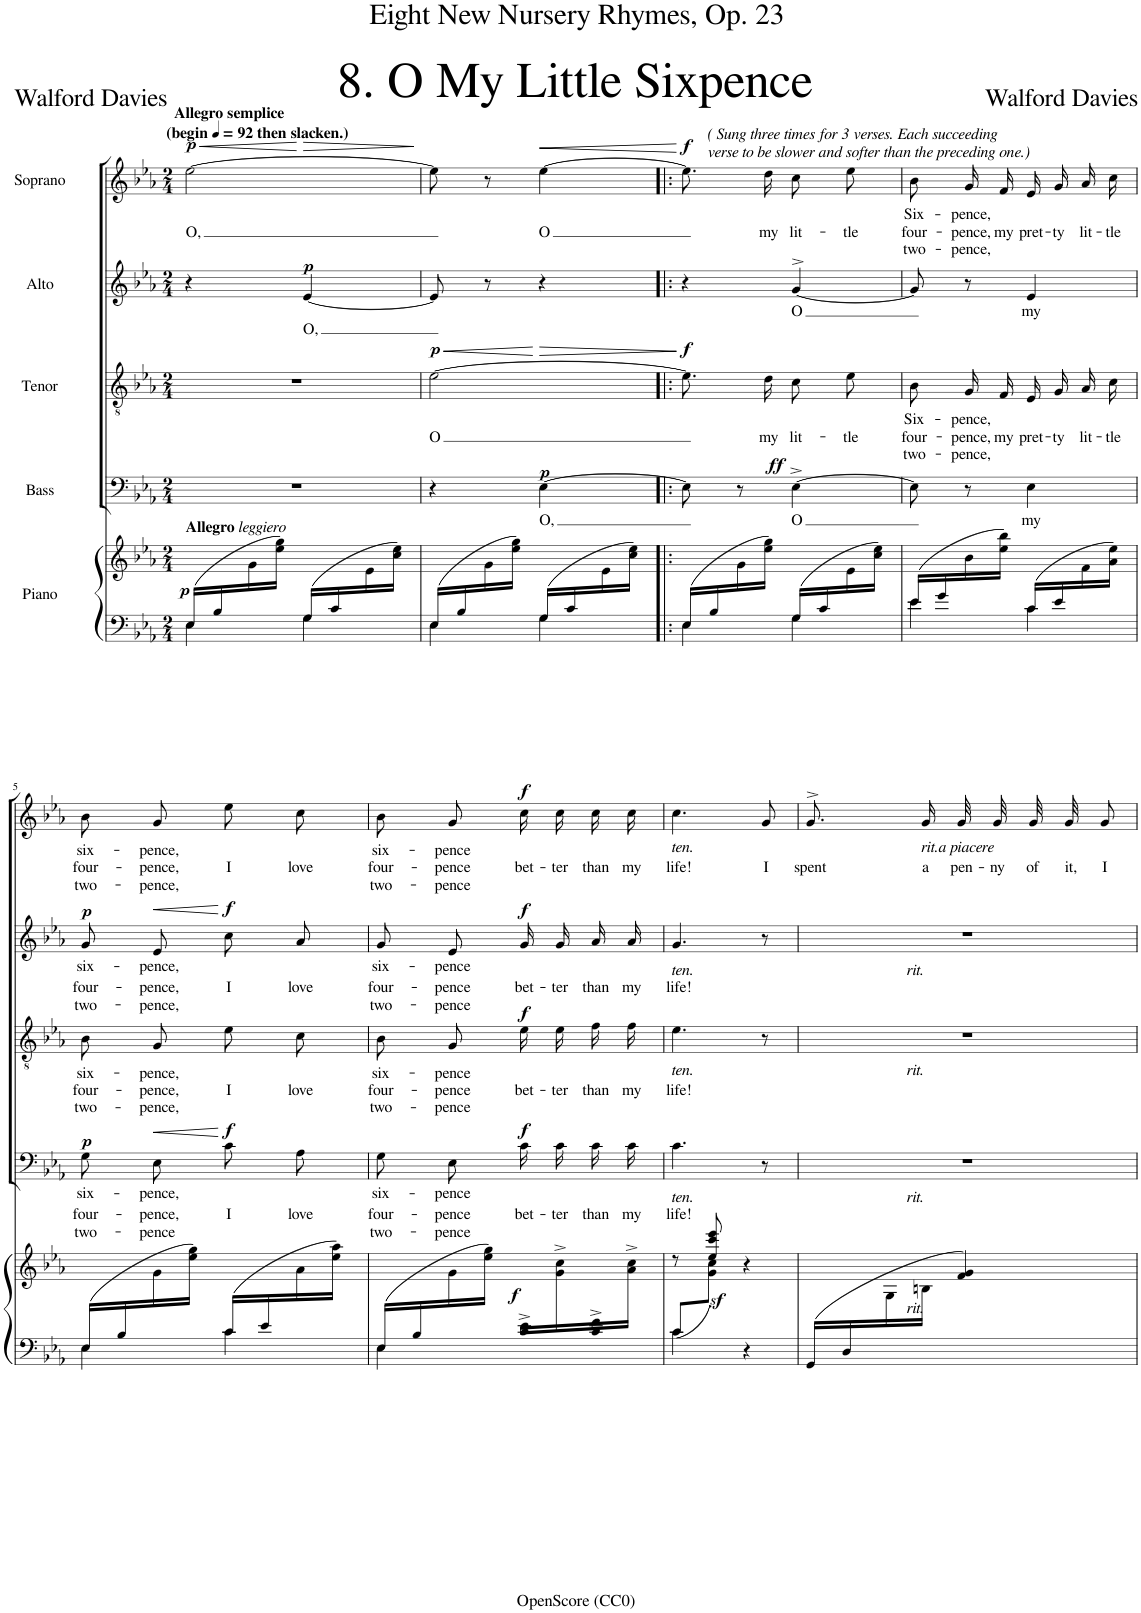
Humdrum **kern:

**kern	**kern	**dynam	**kern	**text	**text	**text	**dynam	**kern	**text	**text	**text	**dynam	**kern	**text	**text	**text	**dynam	**kern	**text	**text	**text	**dynam
*part5	*part5	*part5	*part4	*part4	*part4	*part4	*part4	*part3	*part3	*part3	*part3	*part3	*part2	*part2	*part2	*part2	*part2	*part1	*part1	*part1	*part1	*part1
*staff6	*staff5	*staff5/6	*staff4	*staff4	*staff4	*staff4	*staff4	*staff3	*staff3	*staff3	*staff3	*staff3	*staff2	*staff2	*staff2	*staff2	*staff2	*staff1	*staff1	*staff1	*staff1	*staff1
*I"Piano	*	*	*I"Bass	*	*	*	*	*I"Tenor	*	*	*	*	*I"Alto	*	*	*	*	*I"Soprano	*	*	*	*
*I'Pno	*	*	*	*	*	*	*	*	*	*	*	*	*	*	*	*	*	*	*	*	*	*
*clefF4	*clefG2	*	*clefF4	*	*	*	*	*clefGv2	*	*	*	*	*clefG2	*	*	*	*	*clefG2	*	*	*	*
*	*	*	*	*	*	*	*	*Trd1c2	*	*	*	*	*Trd4c7	*	*	*	*	*	*	*	*	*
*k[b-e-a-]	*k[b-e-a-]	*	*k[b-e-a-]	*	*	*	*	*k[b-e-a-]	*	*	*	*	*k[b-e-a-]	*	*	*	*	*k[b-e-a-]	*	*	*	*
*M2/4	*M2/4	*	*M2/4	*	*	*	*	*M2/4	*	*	*	*	*M2/4	*	*	*	*	*M2/4	*	*	*	*
*MM92	*MM92	*	*MM92	*	*	*	*	*MM92	*	*	*	*	*MM92	*	*	*	*	*MM92	*	*	*	*
=1	=1	=1	=1	=1	=1	=1	=1	=1	=1	=1	=1	=1	=1	=1	=1	=1	=1	=1	=1	=1	=1	=1
*^	*	*	*	*	*	*	*	*	*	*	*	*	*	*	*	*	*	*	*	*	*	*
!	!	!	!	!	!	!	!	!	!	!	!	!	!	!	!	!	!	!	!LO:TX:a:B:t=(begin	!	!	!	!
!	!	!	!	!	!	!	!	!	!	!	!	!	!	!	!	!	!	!	!LO:TX:a:B:t=then slacken.)	!	!	!	!
!	!	!	!	!	!	!	!	!	!	!	!	!	!	!	!	!	!	!	!LO:TX:a:B:t=Allegro semplice	!	!	!	!
!	!	!LO:TX:a:B:t=Allegro	!	!	!	!	!	!	!	!	!	!	!	!	!	!	!	!	!	!	!	!	!
!	!	!LO:TX:a:i:t=leggiero	!	!	!	!	!	!	!	!	!	!	!	!	!	!	!	!	!	!	!	!	!
!	!	!	!LO:DY:b	!	!	!	!	!	!	!	!	!	!	!	!	!	!	!	!	!	!LO:LY:b	!	!LO:HP:b
*	*	*	*	*	*	*	*	*	*	*	*	*	*	*	*	*	*	*	*^	*	*	*	*
!	!	!	!	!	!	!	!	!	!	!	!	!	!	!	!	!	!	!	!	!	!	!	!	!LO:DY:n=1:a
(16E-/LL	4E-\	8ryy	p	2r	.	.	.	.	2r	.	.	.	.	4r	.	.	.	.	[2ee-\	4ryy	.	O,	.	< p
16B-/	.	.	.	.	.	.	.	.	.	.	.	.	.	.	.	.	.	.	.	.	.	.	.	.
8ryy	.	16g\	.	.	.	.	.	.	.	.	.	.	.	.	.	.	.	.	.	.	.	.	.	.
.	.	16ee-\ 16gg\JJ)	.	.	.	.	.	.	.	.	.	.	.	.	.	.	.	.	.	.	.	.	.	.
!	!	!	!	!	!	!	!	!	!	!	!	!	!	!	!	!LO:LY:b	!	!LO:DY:a	!	!	!	!	!	!
(16G/LL	4G\	8ryy	.	.	.	.	.	.	.	.	.	.	.	[4e-/	.	O,	.	p	.	4ryy	.	.	.	[
16c/	.	.	.	.	.	.	.	.	.	.	.	.	.	.	.	.	.	.	.	.	.	.	.	.
8ryy	.	16e-\	.	.	.	.	.	.	.	.	.	.	.	.	.	.	.	.	.	.	.	.	.	.
.	.	16cc\ 16ee-\JJ)	.	.	.	.	.	.	.	.	.	.	.	.	.	.	.	.	.	.	.	.	.	.
*	*	*	*	*	*	*	*	*	*	*	*	*	*	*	*	*	*	*	*v	*v	*	*	*	*
=2	=2	=2	=2	=2	=2	=2	=2	=2	=2	=2	=2	=2	=2	=2	=2	=2	=2	=2	=2	=2	=2	=2	=2
!	!	!	!	!	!	!	!	!	!	!	!LO:LY:b	!	!LO:HP:b	!	!	!	!	!	!	!	!	!	!
*	*	*	*	*	*	*	*	*	*^	*	*	*	*	*	*	*	*	*	*	*	*	*	*
!	!	!	!	!	!	!	!	!	!	!	!	!	!	!LO:DY:n=1:a	!	!	!	!	!	!	!	!	!	!
(16E-/LL	4E-\	8ryy	.	4r	.	.	.	.	[2e-\	4ryy	.	O	.	< p	8e-/]	.	.	.	.	8ee-\]	.	.	.	.
16B-/	.	.	.	.	.	.	.	.	.	.	.	.	.	.	.	.	.	.	.	.	.	.	.	.
8ryy	.	16g\	.	.	.	.	.	.	.	.	.	.	.	.	8r	.	.	.	.	8r	.	.	.	.
.	.	16ee-\ 16gg\JJ)	.	.	.	.	.	.	.	.	.	.	.	.	.	.	.	.	.	.	.	.	.	.
!	!	!	!	!	!LO:LY:b	!	!	!LO:DY:a	!	!	!	!	!	!	!	!	!	!	!	!	!	!LO:LY:b	!	!LO:HP:b
(16G/LL	4G\	8ryy	.	[4E-\	O,	.	.	p	.	4ryy	.	.	.	[	4r	.	.	.	.	[4ee-\	.	O	.	<
16c/	.	.	.	.	.	.	.	.	.	.	.	.	.	.	.	.	.	.	.	.	.	.	.	.
8ryy	.	16e-\	.	.	.	.	.	.	.	.	.	.	.	.	.	.	.	.	.	.	.	.	.	.
.	.	16cc\ 16ee-\JJ)	.	.	.	.	.	.	.	.	.	.	.	.	.	.	.	.	.	.	.	.	.	.
*v	*v	*	*	*	*	*	*	*	*v	*v	*	*	*	*	*	*	*	*	*	*	*	*	*	*
.	.	.	.	.	.	.	.	.	.	.	.	.	.	.	.	.	.	.	.	.	.	[
=3!|:	=3!|:	=3!|:	=3!|:	=3!|:	=3!|:	=3!|:	=3!|:	=3!|:	=3!|:	=3!|:	=3!|:	=3!|:	=3!|:	=3!|:	=3!|:	=3!|:	=3!|:	=3!|:	=3!|:	=3!|:	=3!|:	=3!|:
*^	*	*	*	*	*	*	*	*	*	*	*	*	*	*	*	*	*	*	*	*	*	*
!	!	!	!	!	!	!	!	!	!	!	!	!	!	!	!	!	!	!	!LO:TX:a:i:t=( Sung three times for 3 verses. Each succeeding	!	!	!	!
!	!	!	!	!	!	!	!	!	!	!	!	!	!	!	!	!	!	!	!LO:TX:a:t=verse to be slower and softer than the preceding one.)	!	!	!	!
!	!	!	!	!	!	!	!	!	!	!	!	!	!LO:DY:a	!	!	!	!	!	!	!	!	!	!LO:DY:a
(16E-/LL	4E-\	8ryy	.	8E-\]	.	.	.	.	8.e-\L]	.	.	.	f	4r	.	.	.	.	8.ee-\L]	.	.	.	f
16B-/	.	.	.	.	.	.	.	.	.	.	.	.	.	.	.	.	.	.	.	.	.	.	.
8ryy	.	16g\	.	8r	.	.	.	.	.	.	.	.	.	.	.	.	.	.	.	.	.	.	.
!	!	!	!	!	!	!	!	!	!	!	!LO:LY:b	!	!	!	!	!	!	!	!	!	!LO:LY:b	!	!
.	.	16ee-\ 16gg\JJ)	.	.	.	.	.	.	16d\Jk	.	my	.	.	.	.	.	.	.	16dd\Jk	.	my	.	.
!	!	!	!	!	!LO:LY:b	!	!	!LO:DY:a	!	!	!LO:LY:b	!	!	!	!LO:LY:b	!	!	!	!	!	!LO:LY:b	!	!
(16G/LL	4G\	8ryy	.	[4E-^\	O	.	.	ff	8c\L	.	lit-	.	.	[4g^>/	O	.	.	.	8cc\L	.	lit-	.	.
16c/	.	.	.	.	.	.	.	.	.	.	.	.	.	.	.	.	.	.	.	.	.	.	.
!	!	!	!	!	!	!	!	!	!	!	!LO:LY:b	!	!	!	!	!	!	!	!	!	!LO:LY:b	!	!
8ryy	.	16e-\	.	.	.	.	.	.	8e-\J	.	-tle	.	.	.	.	.	.	.	8ee-\J	.	-tle	.	.
.	.	16cc\ 16ee-\JJ)	.	.	.	.	.	.	.	.	.	.	.	.	.	.	.	.	.	.	.	.	.
=4	=4	=4	=4	=4	=4	=4	=4	=4	=4	=4	=4	=4	=4	=4	=4	=4	=4	=4	=4	=4	=4	=4	=4
!	!	!	!	!	!	!	!	!	!	!LO:LY:b	!LO:LY:b	!LO:LY:b	!	!	!	!	!	!	!	!LO:LY:b	!LO:LY:b	!LO:LY:b	!
(16e-/LL	4e-\	8ryy	.	8E-\]	.	.	.	.	8B-/L	Six-	four-	two-	.	8g/]	.	.	.	.	8b-/L	Six-	four-	two-	.
16g/	.	.	.	.	.	.	.	.	.	.	.	.	.	.	.	.	.	.	.	.	.	.	.
!	!	!	!	!	!	!	!	!	!	!LO:LY:b	!LO:LY:b	!LO:LY:b	!	!	!	!	!	!	!	!LO:LY:b	!LO:LY:b	!LO:LY:b	!
8ryy	.	16b-\	.	8r	.	.	.	.	16G/L	-pence,	-pence,	-pence,	.	8r	.	.	.	.	16g/L	-pence,	-pence,	-pence,	.
!	!	!	!	!	!	!	!	!	!	!	!LO:LY:b	!	!	!	!	!	!	!	!	!	!LO:LY:b	!	!
.	.	16ee-\ 16bb-\JJ)	.	.	.	.	.	.	16F/JJ	.	my	.	.	.	.	.	.	.	16f/JJ	.	my	.	.
!	!	!	!	!	!LO:LY:b	!	!	!	!	!	!LO:LY:b	!	!	!	!LO:LY:b	!	!	!	!	!	!LO:LY:b	!	!
(16c/LL	4c\	8ryy	.	4E-\	my	.	.	.	16E-/LL	.	pret-	.	.	4e-/	my	.	.	.	16e-/LL	.	pret-	.	.
!	!	!	!	!	!	!	!	!	!	!	!LO:LY:b	!	!	!	!	!	!	!	!	!	!LO:LY:b	!	!
16e-/	.	.	.	.	.	.	.	.	16G/J	.	-ty	.	.	.	.	.	.	.	16g/J	.	-ty	.	.
!	!	!	!	!	!	!	!	!	!	!	!LO:LY:b	!	!	!	!	!	!	!	!	!	!LO:LY:b	!	!
8ryy	.	16f\	.	.	.	.	.	.	16A-/L	.	lit-	.	.	.	.	.	.	.	16a-/L	.	lit-	.	.
!	!	!	!	!	!	!	!	!	!	!	!LO:LY:b	!	!	!	!	!	!	!	!	!	!LO:LY:b	!	!
.	.	16a-\ 16ee-\JJ)	.	.	.	.	.	.	16c/JJ	.	-tle	.	.	.	.	.	.	.	16cc/JJ	.	-tle	.	.
!!LO:LB:g=z
=5	=5	=5	=5	=5	=5	=5	=5	=5	=5	=5	=5	=5	=5	=5	=5	=5	=5	=5	=5	=5	=5	=5	=5
!	!	!	!	!	!LO:LY:b	!LO:LY:b	!LO:LY:b	!LO:DY:a	!	!LO:LY:b	!LO:LY:b	!LO:LY:b	!	!	!LO:LY:b	!LO:LY:b	!LO:LY:b	!LO:DY:a	!	!LO:LY:b	!LO:LY:b	!LO:LY:b	!
(16E-/LL	4E-\	8ryy	.	8G\L	six-	four-	two-	p	8B-/L	six-	four-	two-	.	8g/L	six-	four-	two-	p	8b-/L	six-	four-	two-	.
16B-/	.	.	.	.	.	.	.	.	.	.	.	.	.	.	.	.	.	.	.	.	.	.	.
!	!	!	!	!	!LO:LY:b	!LO:LY:b	!LO:LY:b	!LO:HP:b	!	!LO:LY:b	!LO:LY:b	!LO:LY:b	!	!	!LO:LY:b	!LO:LY:b	!LO:LY:b	!LO:HP:b	!	!LO:LY:b	!LO:LY:b	!LO:LY:b	!
8ryy	.	16g\	.	8E-\J	-pence,	-pence,	-pence	<	8G/J	-pence,	-pence,	-pence,	.	8e-/J	-pence,	-pence,	-pence,	<	8g/J	-pence,	-pence,	-pence,	.
.	.	16ee-\ 16gg\JJ)	.	.	.	.	.	.	.	.	.	.	.	.	.	.	.	.	.	.	.	.	.
!	!	!	!	!	!	!LO:LY:b	!	!LO:DY:n=1:a	!	!	!LO:LY:b	!	!	!	!	!LO:LY:b	!	!LO:DY:n=1:a	!	!	!LO:LY:b	!	!
(16c/LL	4c\	8ryy	.	8c\L	.	I	.	[ f	8e-\L	.	I	.	.	8cc\L	.	I	.	[ f	8ee-\L	.	I	.	.
16e-/	.	.	.	.	.	.	.	.	.	.	.	.	.	.	.	.	.	.	.	.	.	.	.
!	!	!	!	!	!	!LO:LY:b	!	!	!	!	!LO:LY:b	!	!	!	!	!LO:LY:b	!	!	!	!	!LO:LY:b	!	!
8ryy	.	16a-\	.	8A-\J	.	love	.	.	8c\J	.	love	.	.	8a-\J	.	love	.	.	8cc\J	.	love	.	.
.	.	16ee-\ 16aa-\JJ)	.	.	.	.	.	.	.	.	.	.	.	.	.	.	.	.	.	.	.	.	.
=6	=6	=6	=6	=6	=6	=6	=6	=6	=6	=6	=6	=6	=6	=6	=6	=6	=6	=6	=6	=6	=6	=6	=6
!	!	!	!	!	!LO:LY:b	!LO:LY:b	!LO:LY:b	!	!	!LO:LY:b	!LO:LY:b	!LO:LY:b	!	!	!LO:LY:b	!LO:LY:b	!LO:LY:b	!	!	!LO:LY:b	!LO:LY:b	!LO:LY:b	!
(16E-/LL	4E-\	8ryy	.	8G\L	six-	four-	two-	.	8B-/L	six-	four-	two-	.	8g/L	six-	four-	two-	.	8b-/L	six-	four-	two-	.
16B-/	.	.	.	.	.	.	.	.	.	.	.	.	.	.	.	.	.	.	.	.	.	.	.
!	!	!	!	!	!LO:LY:b	!LO:LY:b	!LO:LY:b	!	!	!LO:LY:b	!LO:LY:b	!LO:LY:b	!	!	!LO:LY:b	!LO:LY:b	!LO:LY:b	!	!	!LO:LY:b	!LO:LY:b	!LO:LY:b	!
8ryy	.	16g\	.	8E-\J	-pence	-pence	-pence	.	8G/J	-pence	-pence	-pence	.	8e-/J	-pence	-pence	-pence	.	8g/J	-pence	-pence	-pence	.
.	.	16ee-\ 16gg\JJ)	.	.	.	.	.	.	.	.	.	.	.	.	.	.	.	.	.	.	.	.	.
!	!	!	!LO:DY:b	!	!	!LO:LY:b	!	!LO:DY:a	!	!	!LO:LY:b	!	!LO:DY:a	!	!	!LO:LY:b	!	!LO:DY:a	!	!	!LO:LY:b	!	!LO:DY:a
16c\^> 16e-\^>LL	4ryy	16ryy	f	16c\LL	.	bet-	.	f	16e-\LL	.	bet-	.	f	16g/LL	.	bet-	.	f	16cc\LL	.	bet-	.	f
!	!	!	!	!	!	!LO:LY:b	!	!	!	!	!LO:LY:b	!	!	!	!	!LO:LY:b	!	!	!	!	!LO:LY:b	!	!
16ryy	.	16g\^> 16cc\^>	.	16c\J	.	-ter	.	.	16e-\J	.	-ter	.	.	16g/J	.	-ter	.	.	16cc\J	.	-ter	.	.
!	!	!	!	!	!	!LO:LY:b	!	!	!	!	!LO:LY:b	!	!	!	!	!LO:LY:b	!	!	!	!	!LO:LY:b	!	!
16c\^> 16f\^>	.	16ryy	.	16c\L	.	than	.	.	16f\L	.	than	.	.	16a-/L	.	than	.	.	16cc\L	.	than	.	.
!	!	!	!	!	!	!LO:LY:b	!	!	!	!	!LO:LY:b	!	!	!	!	!LO:LY:b	!	!	!	!	!LO:LY:b	!	!
16ryy	.	16a-\^> 16cc\^>JJ	.	16c\JJ	.	my	.	.	16f\JJ	.	my	.	.	16a-/JJ	.	my	.	.	16cc\JJ	.	my	.	.
=7	=7	=7	=7	=7	=7	=7	=7	=7	=7	=7	=7	=7	=7	=7	=7	=7	=7	=7	=7	=7	=7	=7	=7
*	*	*^	*	*	*	*	*	*	*	*	*	*	*	*	*	*	*	*	*	*	*	*	*
!	!	!	!	!	!	!	!	!	!	!	!	!	!	!	!	!	!	!	!	!LO:TX:b:i:t=ten.	!	!	!	!
!	!	!	!	!	!	!	!	!	!	!	!	!	!	!	!LO:TX:b:i:t=ten.	!	!	!	!	!	!	!	!	!
!	!	!	!	!	!	!	!	!	!	!LO:TX:b:i:t=ten.	!	!	!	!	!	!	!	!	!	!	!	!	!	!
!	!	!	!	!	!LO:TX:b:i:t=ten.	!	!	!	!	!	!	!	!	!	!	!	!	!	!	!	!	!	!	!
!	!	!	!	!	!	!	!LO:LY:b	!	!	!	!	!LO:LY:b	!	!	!	!	!LO:LY:b	!	!	!	!	!LO:LY:b	!	!
(<8c/L	4c\	8r	8ryy	.	4.c\	.	life!	.	.	4.e-\	.	life!	.	.	4.g/	.	life!	.	.	4.cc;<\	.	life!	.	.
!	!	!	!	!LO:DY:b	!	!	!	!	!	!	!	!	!	!	!	!	!	!	!	!	!	!	!	!
4.ryy	.	8ee-/ 8ccc/ 8eee-/	8g\'< 8cc\'<J)	sf	.	.	.	.	.	.	.	.	.	.	.	.	.	.	.	.	.	.	.	.
.	4r	4r	4ryy	.	.	.	.	.	.	.	.	.	.	.	.	.	.	.	.	.	.	.	.	.
!	!	!	!	!	!	!	!	!	!	!	!	!	!	!	!	!	!	!	!	!	!	!LO:LY:b	!	!
.	.	.	.	.	8r	.	.	.	.	8r	.	.	.	.	8r	.	.	.	.	8g/	.	I	.	.
*	*	*v	*v	*	*	*	*	*	*	*	*	*	*	*	*	*	*	*	*	*	*	*	*	*
=8	=8	=8	=8	=8	=8	=8	=8	=8	=8	=8	=8	=8	=8	=8	=8	=8	=8	=8	=8	=8	=8	=8	=8
!	!	!	!	!	!	!	!	!	!	!	!	!	!	!LO:TX:b:i:t=rit.	!	!	!	!	!	!	!	!	!
!	!	!	!	!	!	!	!	!	!LO:TX:b:i:t=rit.	!	!	!	!	!	!	!	!	!	!	!	!	!	!
!	!	!	!	!LO:TX:b:i:t=rit.	!	!	!	!	!	!	!	!	!	!	!	!	!	!	!	!	!	!	!
!	!	!LO:TX:b:i:t=rit.	!	!	!	!	!	!	!	!	!	!	!	!	!	!	!	!	!	!	!	!	!
!	!	!	!	!	!	!	!	!	!	!	!	!	!	!	!	!	!	!	!	!	!LO:LY:b	!	!
(16GG/LL	2ryy	8ryy	.	2r	.	.	.	.	2r	.	.	.	.	2r	.	.	.	.	8.g^>/L	.	spent	.	.
16D/	.	.	.	.	.	.	.	.	.	.	.	.	.	.	.	.	.	.	.	.	.	.	.
4.ryy	.	16G\	.	.	.	.	.	.	.	.	.	.	.	.	.	.	.	.	.	.	.	.	.
!	!	!	!	!	!	!	!	!	!	!	!	!	!	!	!	!	!	!	!LO:TX:b:i:t=rit.a piacere	!	!	!	!
!	!	!	!	!	!	!	!	!	!	!	!	!	!	!	!	!	!	!	!	!	!LO:LY:b	!	!
.	.	16Bn\JJ	.	.	.	.	.	.	.	.	.	.	.	.	.	.	.	.	16g/Jk	.	a	.	.
!	!	!	!	!	!	!	!	!	!	!	!	!	!	!	!	!	!	!	!	!	!LO:LY:b	!	!
.	.	4f/ 4g/)	.	.	.	.	.	.	.	.	.	.	.	.	.	.	.	.	32g/LLL	.	pen-	.	.
!	!	!	!	!	!	!	!	!	!	!	!	!	!	!	!	!	!	!	!	!	!LO:LY:b	!	!
.	.	.	.	.	.	.	.	.	.	.	.	.	.	.	.	.	.	.	32g/	.	-ny	.	.
!	!	!	!	!	!	!	!	!	!	!	!	!	!	!	!	!	!	!	!	!	!LO:LY:b	!	!
.	.	.	.	.	.	.	.	.	.	.	.	.	.	.	.	.	.	.	32g/	.	of	.	.
!	!	!	!	!	!	!	!	!	!	!	!	!	!	!	!	!	!	!	!	!	!LO:LY:b	!	!
.	.	.	.	.	.	.	.	.	.	.	.	.	.	.	.	.	.	.	32g/JJ	.	it,	.	.
!	!	!	!	!	!	!	!	!	!	!	!	!	!	!	!	!	!	!	!	!	!LO:LY:b	!	!
.	.	.	.	.	.	.	.	.	.	.	.	.	.	.	.	.	.	.	8g/J	.	I	.	.
*v	*v	*	*	*	*	*	*	*	*	*	*	*	*	*	*	*	*	*	*	*	*	*	*
=	=	=	=	=	=	=	=	=	=	=	=	=	=	=	=	=	=	=	=	=	=	=
*-	*-	*-	*-	*-	*-	*-	*-	*-	*-	*-	*-	*-	*-	*-	*-	*-	*-	*-	*-	*-	*-	*-
